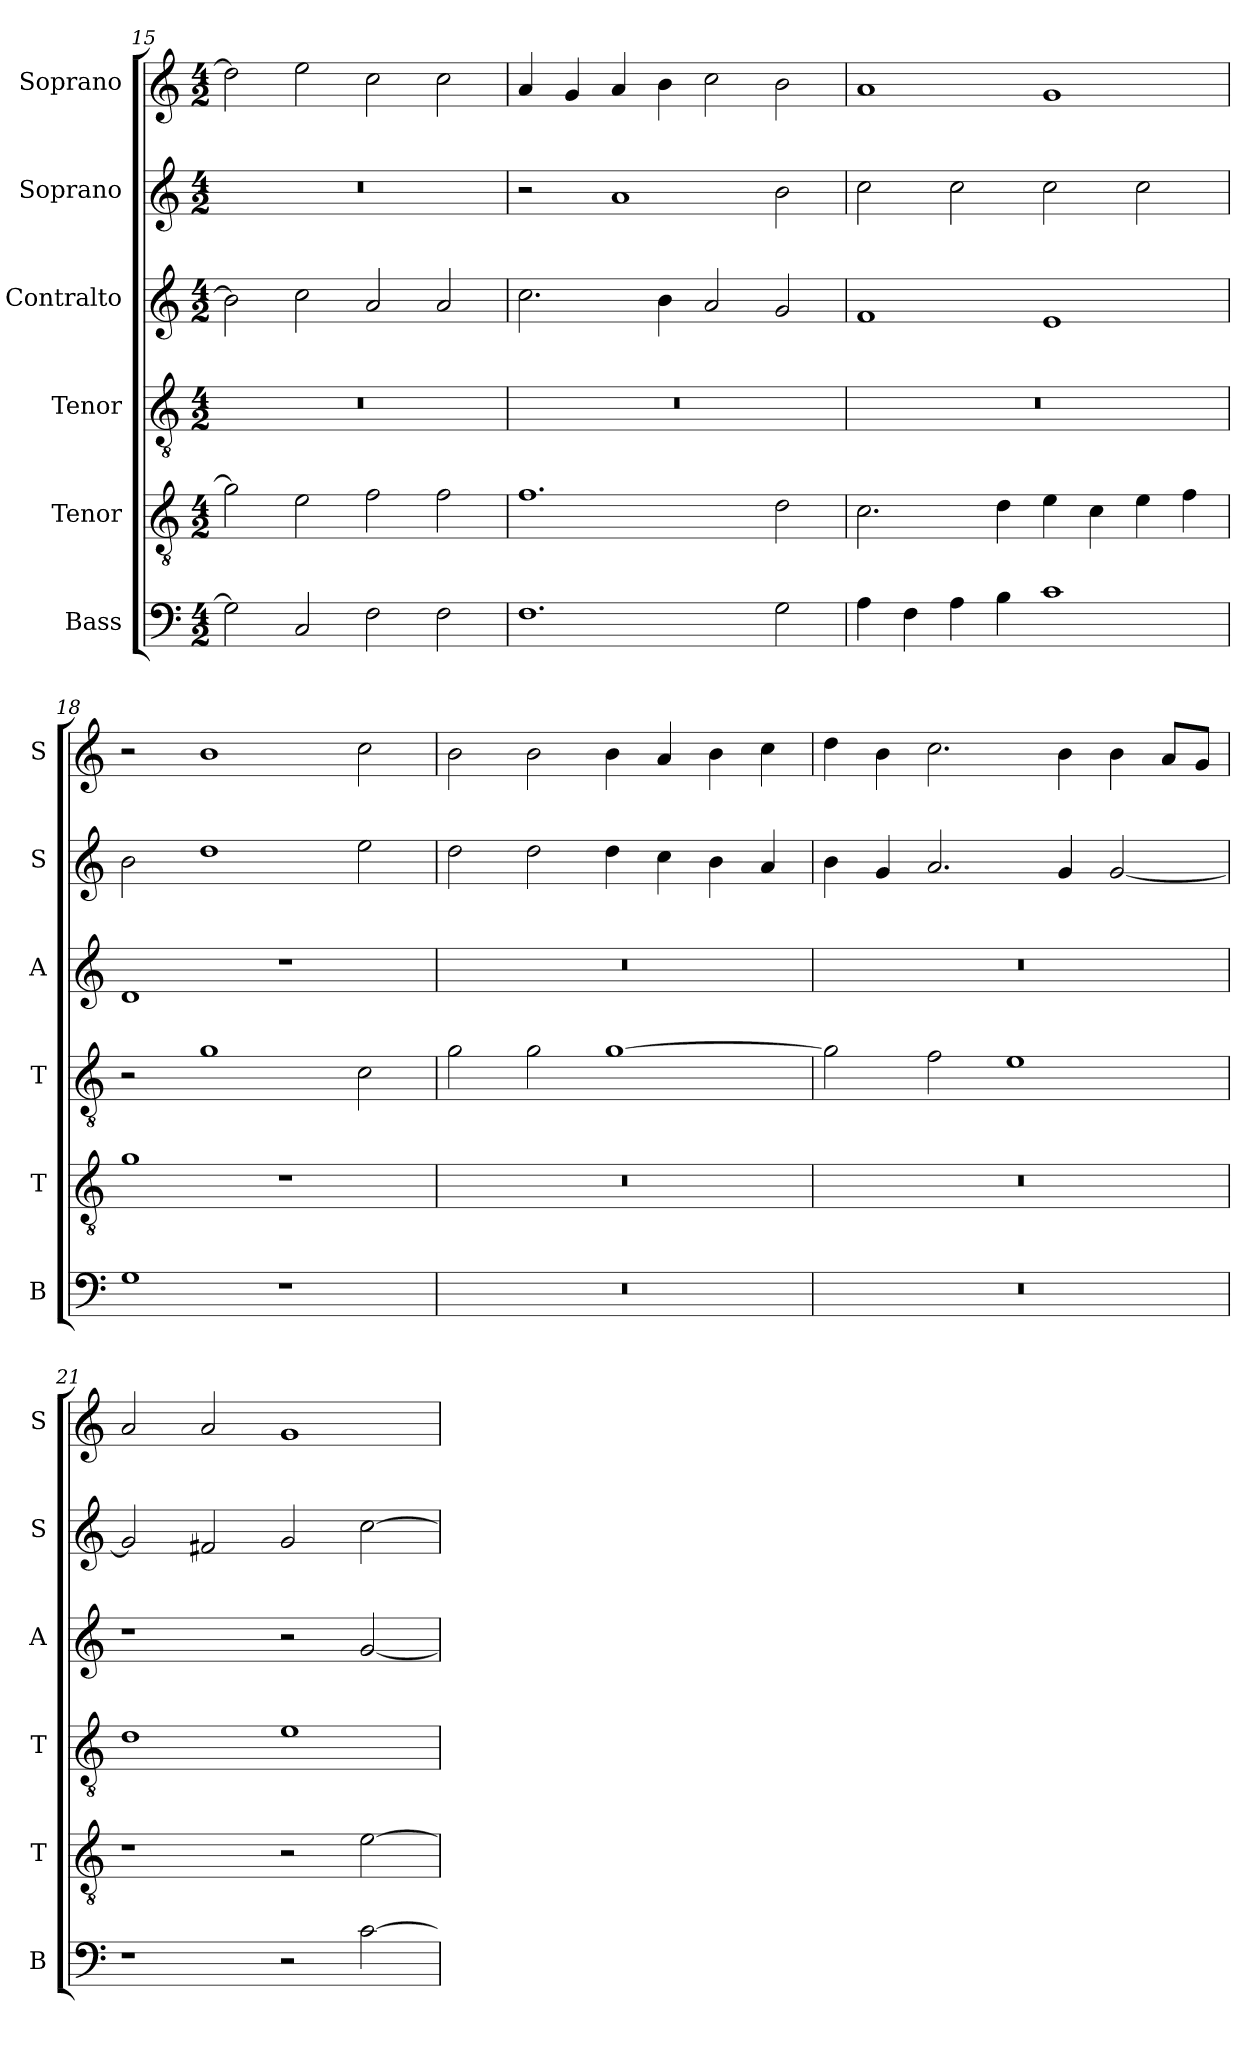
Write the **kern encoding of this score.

**kern	**kern	**kern	**kern	**kern	**kern
*part6	*part5	*part4	*part3	*part2	*part1
*staff6	*staff5	*staff4	*staff3	*staff2	*staff1
*I"Bass	*I"Tenor	*I"Tenor	*I"Contralto	*I"Soprano	*I"Soprano
*I'B	*I'T	*I'T	*I'A	*I'S	*I'S
*clefF4	*clefGv2	*clefGv2	*clefG2	*clefG2	*clefG2
*k[]	*k[]	*k[]	*k[]	*k[]	*k[]
*G:mix	*G:mix	*G:mix	*G:mix	*G:mix	*G:mix
*M4/2	*M4/2	*M4/2	*M4/2	*M4/2	*M4/2
=15	=15	=15	=15	=15	=15
2G]	2g]	0r	2b]	0r	2dd]
2C	2e	.	2cc	.	2ee
2F	2f	.	2a	.	2cc
2F	2f	.	2a	.	2cc
=16	=16	=16	=16	=16	=16
1.F	1.f	0r	2.cc	2r	4a
.	.	.	.	.	4g
.	.	.	.	1a	4a
.	.	.	4b	.	4b
.	.	.	2a	.	2cc
2G	2d	.	2g	2b	2b
=17	=17	=17	=17	=17	=17
4A	2.c	0r	1f	2cc	1a
4F	.	.	.	.	.
4A	.	.	.	2cc	.
4B	4d	.	.	.	.
1c	4e	.	1e	2cc	1g
.	4c	.	.	.	.
.	4e	.	.	2cc	.
.	4f	.	.	.	.
=18	=18	=18	=18	=18	=18
1G	1g	2r	1d	2b	2r
.	.	1g	.	1dd	1b
1r	1r	.	1r	.	.
.	.	2c	.	2ee	2cc
=19	=19	=19	=19	=19	=19
0r	0r	2g	0r	2dd	2b
.	.	2g	.	2dd	2b
.	.	[1g	.	4dd	4b
.	.	.	.	4cc	4a
.	.	.	.	4b	4b
.	.	.	.	4a	4cc
=20	=20	=20	=20	=20	=20
0r	0r	2g]	0r	4b	4dd
.	.	.	.	4g	4b
.	.	2f	.	2.a	2.cc
.	.	1e	.	.	.
.	.	.	.	4g	4b
.	.	.	.	[2g	4b
.	.	.	.	.	8a/L
.	.	.	.	.	8g/J
=21	=21	=21	=21	=21	=21
1r	1r	1d	1r	2g]	2a
.	.	.	.	2f#X	2a
2r	2r	1e	2r	2g	1g
[2c	[2e	.	[2g	[2cc	.
=	=	=	=	=	=
*-	*-	*-	*-	*-	*-
